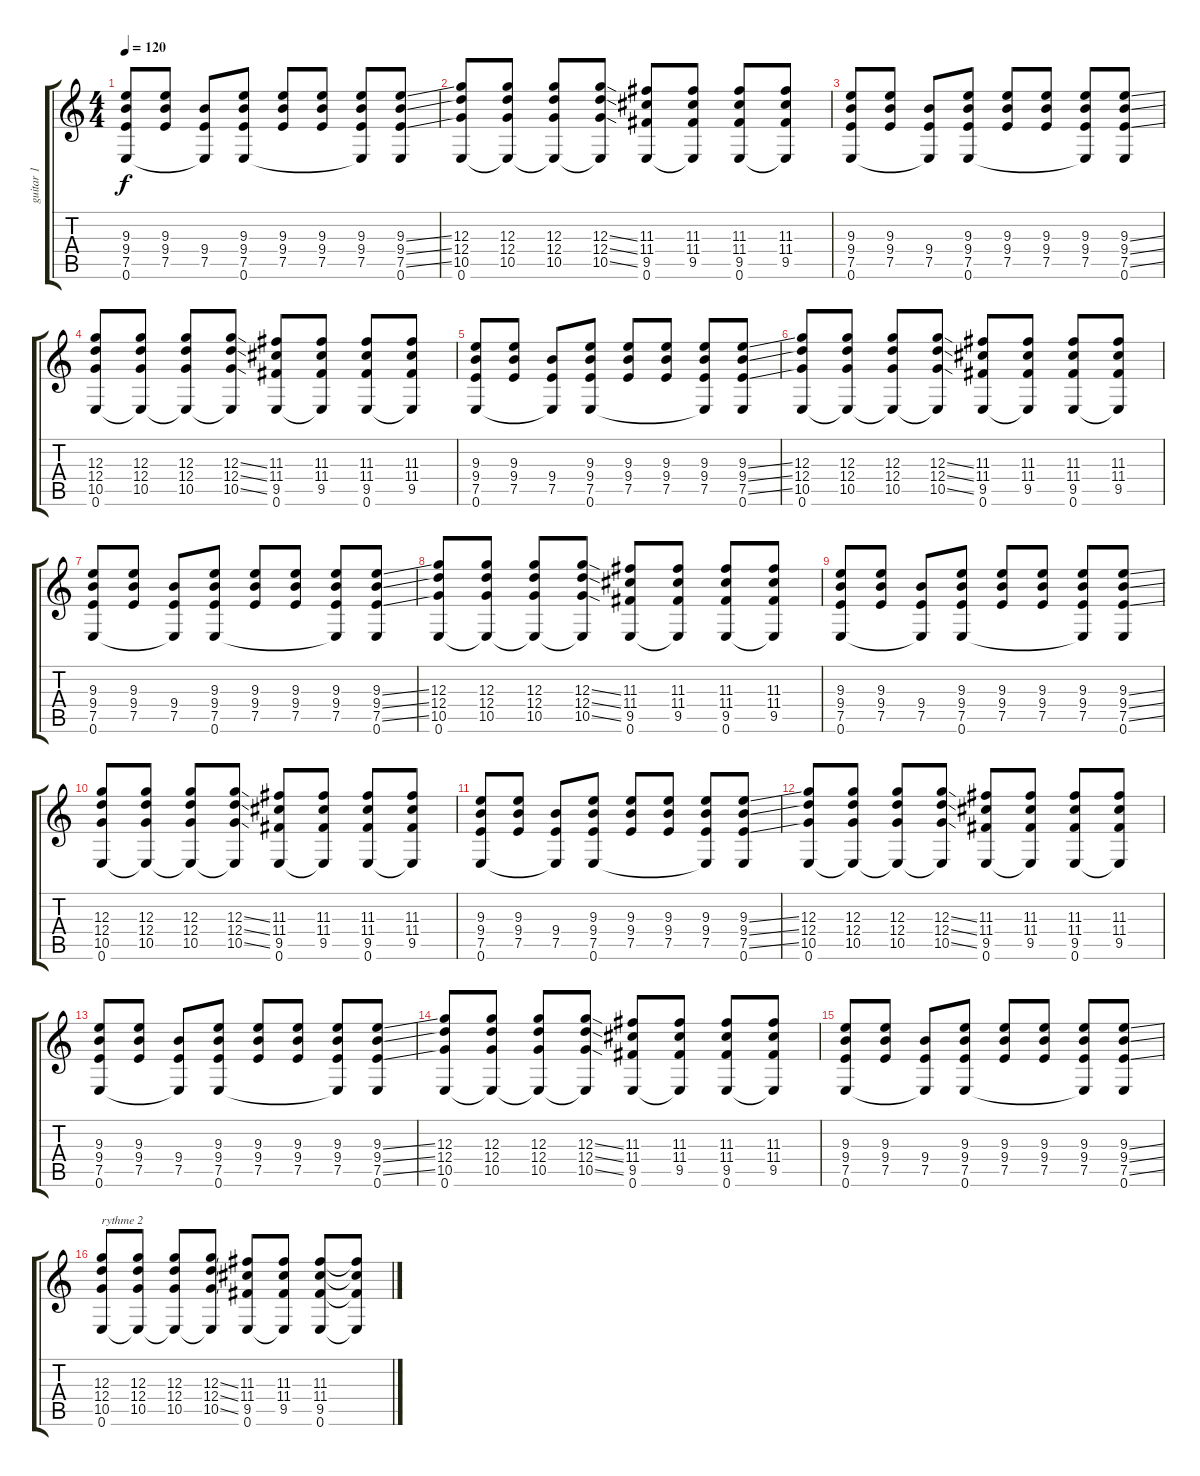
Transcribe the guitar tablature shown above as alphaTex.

\track ("guitar 1" "guitar 1") {instrument distortionguitar}
\staff {score tabs}
\tuning (E4 B3 G3 D3 A2 E2) {hide}
\ts (4 4)
\tempo 120
\clef g2
\ks c
(9.3 9.4 7.5 0.6).8{dy f} (9.3 9.4 7.5).8 (9.4 7.5 0.6{t}).8 (9.3 9.4 7.5 0.6).8 (9.3 9.4 7.5).8 (9.3 9.4 7.5).8 (9.3 9.4 7.5 0.6{t}).8 (9.3{ss} 9.4{ss} 7.5{ss} 0.6).8 |
(12.3 12.4 10.5 0.6).8 (12.3 12.4 10.5 0.6{t}).8 (12.3 12.4 10.5 0.6{t}).8 (12.3{ss} 12.4{ss} 10.5{ss} 0.6{t}).8 (11.3 11.4 9.5 0.6).8 (11.3 11.4 9.5 0.6{t}).8 (11.3 11.4 9.5 0.6).8 (11.3 11.4 9.5 0.6{t}).8 |
(9.3 9.4 7.5 0.6).8 (9.3 9.4 7.5).8 (9.4 7.5 0.6{t}).8 (9.3 9.4 7.5 0.6).8 (9.3 9.4 7.5).8 (9.3 9.4 7.5).8 (9.3 9.4 7.5 0.6{t}).8 (9.3{ss} 9.4{ss} 7.5{ss} 0.6).8 |
(12.3 12.4 10.5 0.6).8 (12.3 12.4 10.5 0.6{t}).8 (12.3 12.4 10.5 0.6{t}).8 (12.3{ss} 12.4{ss} 10.5{ss} 0.6{t}).8 (11.3 11.4 9.5 0.6).8 (11.3 11.4 9.5 0.6{t}).8 (11.3 11.4 9.5 0.6).8 (11.3 11.4 9.5 0.6{t}).8 |
(9.3 9.4 7.5 0.6).8 (9.3 9.4 7.5).8 (9.4 7.5 0.6{t}).8 (9.3 9.4 7.5 0.6).8 (9.3 9.4 7.5).8 (9.3 9.4 7.5).8 (9.3 9.4 7.5 0.6{t}).8 (9.3{ss} 9.4{ss} 7.5{ss} 0.6).8 |
(12.3 12.4 10.5 0.6).8 (12.3 12.4 10.5 0.6{t}).8 (12.3 12.4 10.5 0.6{t}).8 (12.3{ss} 12.4{ss} 10.5{ss} 0.6{t}).8 (11.3 11.4 9.5 0.6).8 (11.3 11.4 9.5 0.6{t}).8 (11.3 11.4 9.5 0.6).8 (11.3 11.4 9.5 0.6{t}).8 |
(9.3 9.4 7.5 0.6).8 (9.3 9.4 7.5).8 (9.4 7.5 0.6{t}).8 (9.3 9.4 7.5 0.6).8 (9.3 9.4 7.5).8 (9.3 9.4 7.5).8 (9.3 9.4 7.5 0.6{t}).8 (9.3{ss} 9.4{ss} 7.5{ss} 0.6).8 |
(12.3 12.4 10.5 0.6).8 (12.3 12.4 10.5 0.6{t}).8 (12.3 12.4 10.5 0.6{t}).8 (12.3{ss} 12.4{ss} 10.5{ss} 0.6{t}).8 (11.3 11.4 9.5 0.6).8 (11.3 11.4 9.5 0.6{t}).8 (11.3 11.4 9.5 0.6).8 (11.3 11.4 9.5 0.6{t}).8 |
(9.3 9.4 7.5 0.6).8 (9.3 9.4 7.5).8 (9.4 7.5 0.6{t}).8 (9.3 9.4 7.5 0.6).8 (9.3 9.4 7.5).8 (9.3 9.4 7.5).8 (9.3 9.4 7.5 0.6{t}).8 (9.3{ss} 9.4{ss} 7.5{ss} 0.6).8 |
(12.3 12.4 10.5 0.6).8 (12.3 12.4 10.5 0.6{t}).8 (12.3 12.4 10.5 0.6{t}).8 (12.3{ss} 12.4{ss} 10.5{ss} 0.6{t}).8 (11.3 11.4 9.5 0.6).8 (11.3 11.4 9.5 0.6{t}).8 (11.3 11.4 9.5 0.6).8 (11.3 11.4 9.5 0.6{t}).8 |
(9.3 9.4 7.5 0.6).8 (9.3 9.4 7.5).8 (9.4 7.5 0.6{t}).8 (9.3 9.4 7.5 0.6).8 (9.3 9.4 7.5).8 (9.3 9.4 7.5).8 (9.3 9.4 7.5 0.6{t}).8 (9.3{ss} 9.4{ss} 7.5{ss} 0.6).8 |
(12.3 12.4 10.5 0.6).8 (12.3 12.4 10.5 0.6{t}).8 (12.3 12.4 10.5 0.6{t}).8 (12.3{ss} 12.4{ss} 10.5{ss} 0.6{t}).8 (11.3 11.4 9.5 0.6).8 (11.3 11.4 9.5 0.6{t}).8 (11.3 11.4 9.5 0.6).8 (11.3 11.4 9.5 0.6{t}).8 |
(9.3 9.4 7.5 0.6).8 (9.3 9.4 7.5).8 (9.4 7.5 0.6{t}).8 (9.3 9.4 7.5 0.6).8 (9.3 9.4 7.5).8 (9.3 9.4 7.5).8 (9.3 9.4 7.5 0.6{t}).8 (9.3{ss} 9.4{ss} 7.5{ss} 0.6).8 |
(12.3 12.4 10.5 0.6).8 (12.3 12.4 10.5 0.6{t}).8 (12.3 12.4 10.5 0.6{t}).8 (12.3{ss} 12.4{ss} 10.5{ss} 0.6{t}).8 (11.3 11.4 9.5 0.6).8 (11.3 11.4 9.5 0.6{t}).8 (11.3 11.4 9.5 0.6).8 (11.3 11.4 9.5 0.6{t}).8 |
(9.3 9.4 7.5 0.6).8 (9.3 9.4 7.5).8 (9.4 7.5 0.6{t}).8 (9.3 9.4 7.5 0.6).8 (9.3 9.4 7.5).8 (9.3 9.4 7.5).8 (9.3 9.4 7.5 0.6{t}).8 (9.3{ss} 9.4{ss} 7.5{ss} 0.6).8 |
(12.3 12.4 10.5 0.6).8{txt "rythme 2"} (12.3 12.4 10.5 0.6{t}).8 (12.3 12.4 10.5 0.6{t}).8 (12.3{ss} 12.4{ss} 10.5{ss} 0.6{t}).8 (11.3 11.4 9.5 0.6).8 (11.3 11.4 9.5 0.6{t}).8 (11.3 11.4 9.5 0.6).8 (11.3{t} 11.4{t} 9.5{t} 0.6{t}).8
